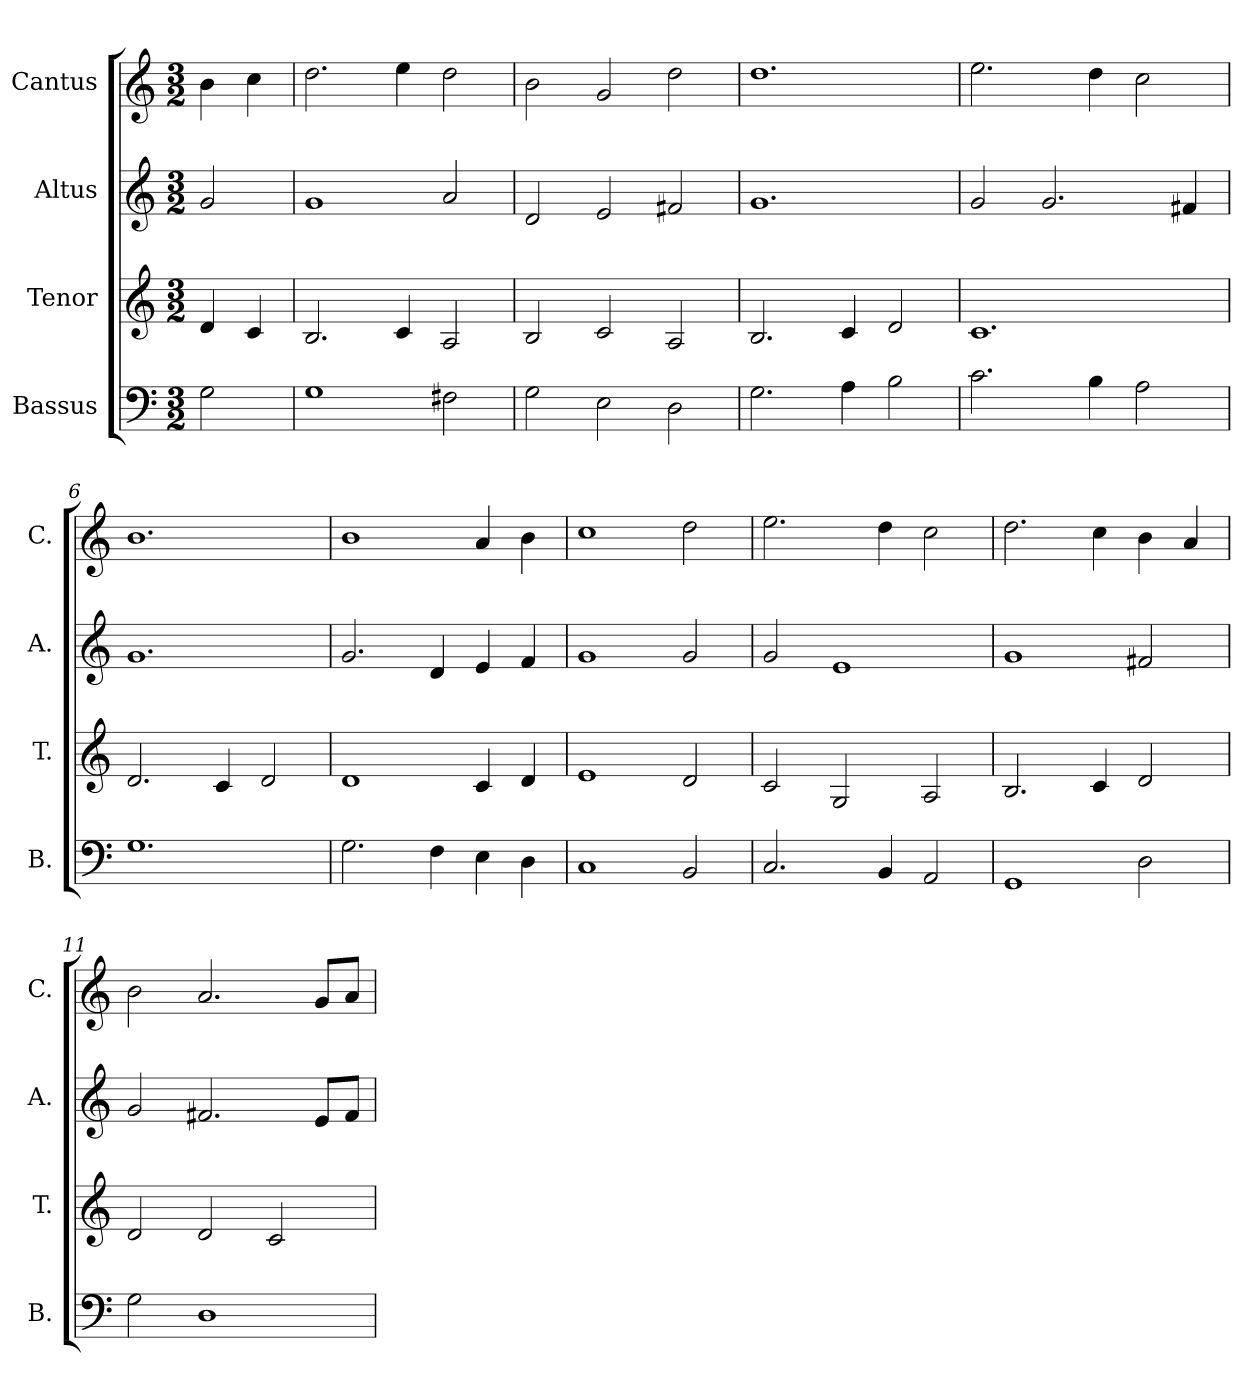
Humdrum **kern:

**kern	**kern	**kern	**kern
*part4	*part3	*part2	*part1
*staff4	*staff3	*staff2	*staff1
*I"Bassus	*I"Tenor	*I"Altus	*I"Cantus
*I'B.	*I'T.	*I'A.	*I'C.
*clefF4	*clefG2	*clefG2	*clefG2
*k[]	*k[]	*k[]	*k[]
*M3/2	*M3/2	*M3/2	*M3/2
=1	=1	=1	=1
2G\	4d/	2g/	4b\
.	4c/	.	4cc\
=2	=2	=2	=2
1G	2.B/	1g	2.dd\
.	4c/	.	4ee\
2F#X\	2A/	2a/	2dd\
=3	=3	=3	=3
2G\	2B/	2d/	2b\
2E\	2c/	2e/	2g/
2D\	2A/	2f#X/	2dd\
=4	=4	=4	=4
2.G\	2.B/	1.g	1.dd
4A\	4c/	.	.
2B\	2d/	.	.
=5	=5	=5	=5
2.c\	1.c	2g/	2.ee\
.	.	2.g/	.
4B\	.	.	4dd\
2A\	.	.	2cc\
.	.	4f#X/	.
=6	=6	=6	=6
1.G	2.d/	1.g	1.b
.	4c/	.	.
.	2d/	.	.
=7	=7	=7	=7
2.G\	1d	2.g/	1b
4F\	.	4d/	.
4E\	4c/	4e/	4a/
4D\	4d/	4f/	4b\
=8	=8	=8	=8
1C	1e	1g	1cc
2BB/	2d/	2g/	2dd\
=9	=9	=9	=9
2.C/	2c/	2g/	2.ee\
.	2G/	1e	.
4BB/	.	.	4dd\
2AA/	2A/	.	2cc\
=10	=10	=10	=10
1GG	2.B/	1g	2.dd\
.	4c/	.	4cc\
2D\	2d/	2f#X/	4b\
.	.	.	4a/
!!LO:LB:g=z
=11	=11	=11	=11
2G\	2d/	2g/	2b\
1D	2d/	2.f#X/	2.a/
.	2c/	.	.
.	.	8e/L	8g/L
.	.	8f#/J	8a/J
=	=	=	=
*-	*-	*-	*-
